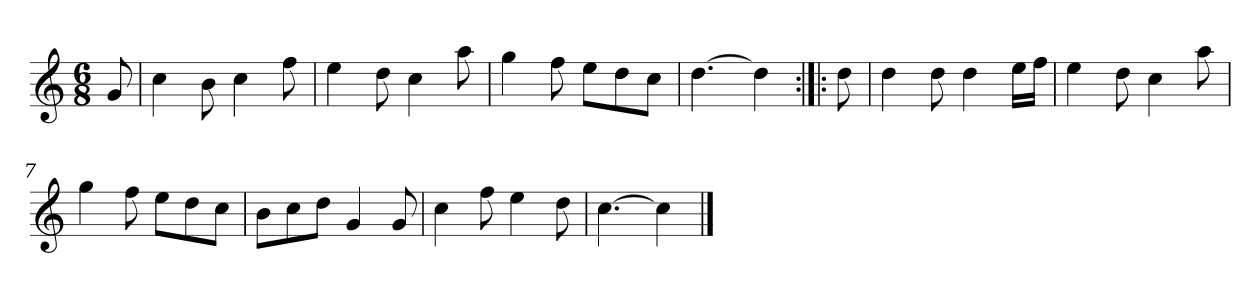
**kern
*part1
*staff1
*clefG2
*k[]
*C:
*M6/8
*MM120
=
8g
=1
4cc
8b
4cc
8ff
=2
4ee
8dd
4cc
8aa
=3
4gg
8ff
8ee\L
8dd\
8cc\J
=4
[4.dd
4dd]
=:|!|:
8dd
=5
4dd
8dd
4dd
16ee\LL
16ff\JJ
=6
4ee
8dd
4cc
8aa
=7
4gg
8ff
8ee\L
8dd\
8cc\J
=8
8b\L
8cc\
8dd\J
4g
8g
=9
4cc
8ff
4ee
8dd
=10
[4.cc
4cc]
==
*-
